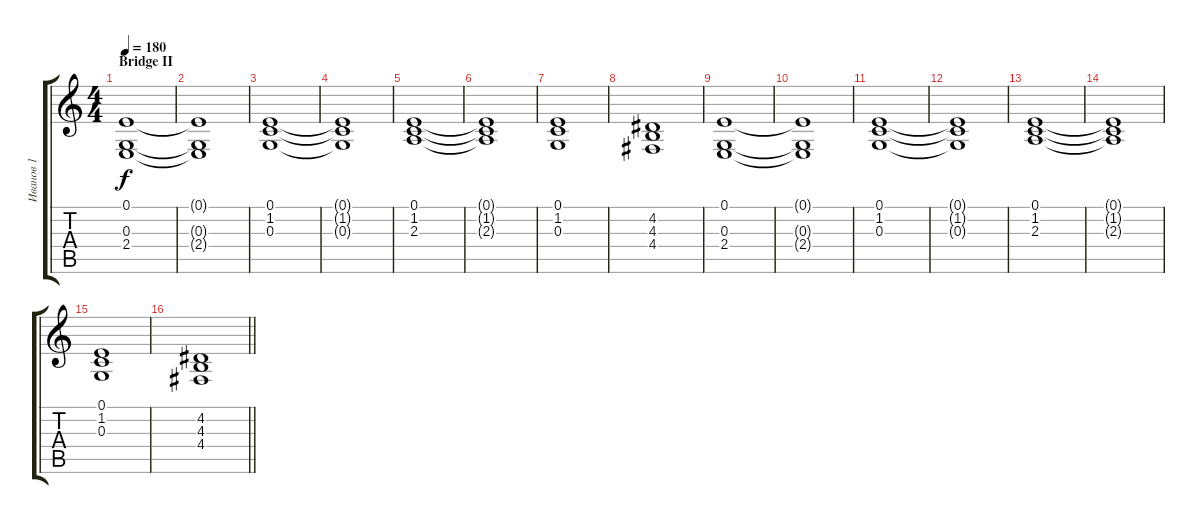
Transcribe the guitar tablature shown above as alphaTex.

\track ("Иванов 1" "Иванов 1") {instrument stringensemble1}
\staff {score tabs}
\tuning (E4 B3 G3 D3 A2 E2) {hide}
\ts (4 4)
\section ("" "Bridge II")
\tempo 180
\clef g2
\ks c
(0.1 0.3 2.4).1{dy f} |
(0.1{t} 0.3{t} 2.4{t}).1 |
(0.1 1.2 0.3).1 |
(0.1{t} 1.2{t} 0.3{t}).1 |
(0.1 1.2 2.3).1 |
(0.1{t} 1.2{t} 2.3{t}).1 |
(0.1 1.2 0.3).1 |
(4.2 4.3 4.4).1 |
(0.1 0.3 2.4).1 |
(0.1{t} 0.3{t} 2.4{t}).1 |
(0.1 1.2 0.3).1 |
(0.1{t} 1.2{t} 0.3{t}).1 |
(0.1 1.2 2.3).1 |
(0.1{t} 1.2{t} 2.3{t}).1 |
(0.1 1.2 0.3).1 |
\barLineRight lightlight
(4.2 4.3 4.4).1
